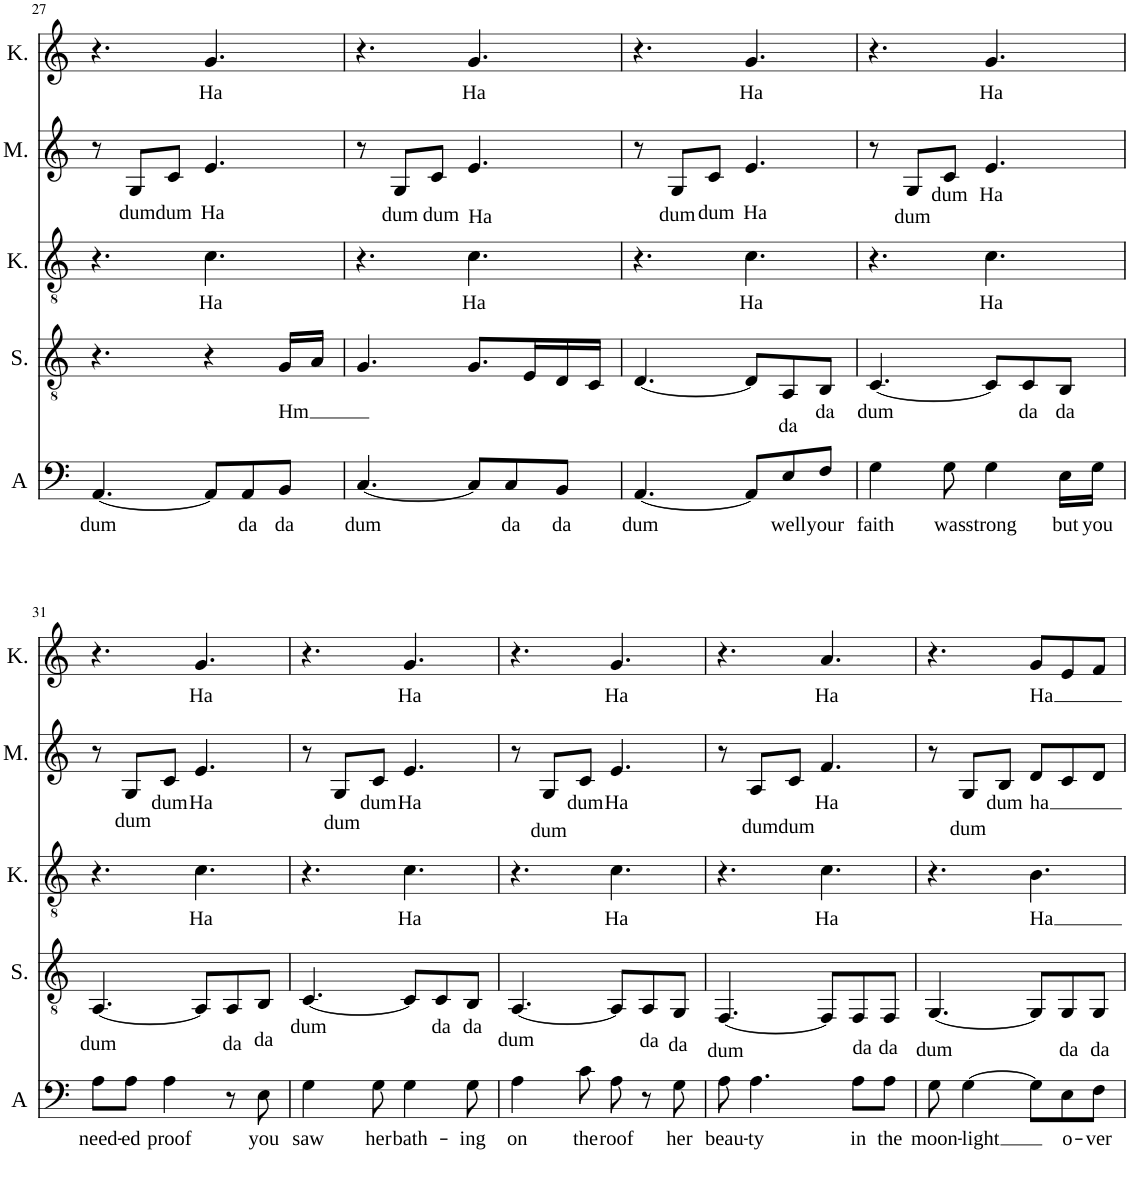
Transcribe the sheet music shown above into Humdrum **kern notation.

**kern	**text	**kern	**text	**kern	**text	**kern	**text	**kern	**text
*part5	*part5	*part4	*part4	*part3	*part3	*part2	*part2	*part1	*part1
*staff5	*staff5	*staff4	*staff4	*staff3	*staff3	*staff2	*staff2	*staff1	*staff1
*I"Avi	*	*I"Scott	*	*I"Kevin	*	*I"Mitch	*	*I"Kirstie	*
*I'A	*	*I'S.	*	*I'K.	*	*I'M.	*	*I'K.	*
!!LO:PB:g=z
*clefF4	*	*clefGv2	*	*clefGv2	*	*clefG2	*	*clefG2	*
*k[]	*	*k[]	*	*k[]	*	*k[]	*	*k[]	*
*M6/8	*	*M6/8	*	*M6/8	*	*M6/8	*	*M6/8	*
=27	=27	=27	=27	=27	=27	=27	=27	=27	=27
!	!LO:LY:b	!	!	!	!	!	!	!	!
[4.AA/	dum	4.r	.	4.r	.	8r	.	4.r	.
!	!	!	!	!	!	!	!LO:LY:b	!	!
.	.	.	.	.	.	8G/L	dum	.	.
!	!	!	!	!	!	!	!LO:LY:b	!	!
.	.	.	.	.	.	8c/J	dum	.	.
!	!	!	!	!	!LO:LY:b	!	!LO:LY:b	!	!LO:LY:b
8AA/L]	.	4r	.	4.c\	Ha	4.e/	Ha	4.g/	Ha
!	!LO:LY:b	!	!	!	!	!	!	!	!
8AA/	da	.	.	.	.	.	.	.	.
!	!LO:LY:b	!	!LO:LY:b	!	!	!	!	!	!
8BB/J	da	16G/LL	Hm	.	.	.	.	.	.
.	.	16A/JJ	.	.	.	.	.	.	.
=28	=28	=28	=28	=28	=28	=28	=28	=28	=28
!	!LO:LY:b	!	!	!	!	!	!	!	!
[4.C/	dum	4.G/	.	4.r	.	8r	.	4.r	.
!	!	!	!	!	!	!	!LO:LY:b	!	!
.	.	.	.	.	.	8G/L	dum	.	.
!	!	!	!	!	!	!	!LO:LY:b	!	!
.	.	.	.	.	.	8c/J	dum	.	.
!	!	!	!	!	!LO:LY:b	!	!LO:LY:b	!	!LO:LY:b
8C/L]	.	8.G/L	.	4.c\	Ha	4.e/	Ha	4.g/	Ha
!	!LO:LY:b	!	!	!	!	!	!	!	!
8C/	da	.	.	.	.	.	.	.	.
.	.	16E/L	.	.	.	.	.	.	.
!	!LO:LY:b	!	!	!	!	!	!	!	!
8BB/J	da	16D/	.	.	.	.	.	.	.
.	.	16C/JJ	.	.	.	.	.	.	.
=29	=29	=29	=29	=29	=29	=29	=29	=29	=29
!	!LO:LY:b	!	!	!	!	!	!	!	!
[4.AA/	dum	[4.D/	.	4.r	.	8r	.	4.r	.
!	!	!	!	!	!	!	!LO:LY:b	!	!
.	.	.	.	.	.	8G/L	dum	.	.
!	!	!	!	!	!	!	!LO:LY:b	!	!
.	.	.	.	.	.	8c/J	dum	.	.
!	!	!	!	!	!LO:LY:b	!	!LO:LY:b	!	!LO:LY:b
8AA/L]	.	8D/L]	.	4.c\	Ha	4.e/	Ha	4.g/	Ha
!	!LO:LY:b	!	!LO:LY:b	!	!	!	!	!	!
8E/	well	8AA/	da	.	.	.	.	.	.
!	!LO:LY:b	!	!LO:LY:b	!	!	!	!	!	!
8F/J	your	8BB/J	da	.	.	.	.	.	.
=30	=30	=30	=30	=30	=30	=30	=30	=30	=30
!	!LO:LY:b	!	!LO:LY:b	!	!	!	!	!	!
4G\	faith	[4.C/	dum	4.r	.	8r	.	4.r	.
!	!	!	!	!	!	!	!LO:LY:b	!	!
.	.	.	.	.	.	8G/L	dum	.	.
!	!LO:LY:b	!	!	!	!	!	!LO:LY:b	!	!
8G\	was	.	.	.	.	8c/J	dum	.	.
!	!LO:LY:b	!	!	!	!LO:LY:b	!	!LO:LY:b	!	!LO:LY:b
4G\	strong	8C/L]	.	4.c\	Ha	4.e/	Ha	4.g/	Ha
!	!	!	!LO:LY:b	!	!	!	!	!	!
.	.	8C/	da	.	.	.	.	.	.
!	!LO:LY:b	!	!LO:LY:b	!	!	!	!	!	!
16E\LL	but	8BB/J	da	.	.	.	.	.	.
!	!LO:LY:b	!	!	!	!	!	!	!	!
16G\JJ	you	.	.	.	.	.	.	.	.
!!LO:LB:g=z
=31	=31	=31	=31	=31	=31	=31	=31	=31	=31
!	!LO:LY:b	!	!LO:LY:b	!	!	!	!	!	!
8A\L	need-	[4.AA/	dum	4.r	.	8r	.	4.r	.
!	!LO:LY:b	!	!	!	!	!	!LO:LY:b	!	!
8A\J	-ed	.	.	.	.	8G/L	dum	.	.
!	!LO:LY:b	!	!	!	!	!	!LO:LY:b	!	!
4A\	proof	.	.	.	.	8c/J	dum	.	.
!	!	!	!	!	!LO:LY:b	!	!LO:LY:b	!	!LO:LY:b
.	.	8AA/L]	.	4.c\	Ha	4.e/	Ha	4.g/	Ha
!	!	!	!LO:LY:b	!	!	!	!	!	!
8r	.	8AA/	da	.	.	.	.	.	.
!	!LO:LY:b	!	!LO:LY:b	!	!	!	!	!	!
8E\	you	8BB/J	da	.	.	.	.	.	.
=32	=32	=32	=32	=32	=32	=32	=32	=32	=32
!	!LO:LY:b	!	!LO:LY:b	!	!	!	!	!	!
4G\	saw	[4.C/	dum	4.r	.	8r	.	4.r	.
!	!	!	!	!	!	!	!LO:LY:b	!	!
.	.	.	.	.	.	8G/L	dum	.	.
!	!LO:LY:b	!	!	!	!	!	!LO:LY:b	!	!
8G\	her	.	.	.	.	8c/J	dum	.	.
!	!LO:LY:b	!	!	!	!LO:LY:b	!	!LO:LY:b	!	!LO:LY:b
4G\	bath-	8C/L]	.	4.c\	Ha	4.e/	Ha	4.g/	Ha
!	!	!	!LO:LY:b	!	!	!	!	!	!
.	.	8C/	da	.	.	.	.	.	.
!	!LO:LY:b	!	!LO:LY:b	!	!	!	!	!	!
8G\	-ing	8BB/J	da	.	.	.	.	.	.
=33	=33	=33	=33	=33	=33	=33	=33	=33	=33
!	!LO:LY:b	!	!LO:LY:b	!	!	!	!	!	!
4A\	on	[4.AA/	dum	4.r	.	8r	.	4.r	.
!	!	!	!	!	!	!	!LO:LY:b	!	!
.	.	.	.	.	.	8G/L	dum	.	.
!	!LO:LY:b	!	!	!	!	!	!LO:LY:b	!	!
8c\	the	.	.	.	.	8c/J	dum	.	.
!	!LO:LY:b	!	!	!	!LO:LY:b	!	!LO:LY:b	!	!LO:LY:b
8A\	roof	8AA/L]	.	4.c\	Ha	4.e/	Ha	4.g/	Ha
!	!	!	!LO:LY:b	!	!	!	!	!	!
8r	.	8AA/	da	.	.	.	.	.	.
!	!LO:LY:b	!	!LO:LY:b	!	!	!	!	!	!
8G\	her	8GG/J	da	.	.	.	.	.	.
=34	=34	=34	=34	=34	=34	=34	=34	=34	=34
!	!LO:LY:b	!	!LO:LY:b	!	!	!	!	!	!
8A\	beau-	[4.FF/	dum	4.r	.	8r	.	4.r	.
!	!LO:LY:b	!	!	!	!	!	!LO:LY:b	!	!
4.A\	-ty	.	.	.	.	8A/L	dum	.	.
!	!	!	!	!	!	!	!LO:LY:b	!	!
.	.	.	.	.	.	8c/J	dum	.	.
!	!	!	!	!	!LO:LY:b	!	!LO:LY:b	!	!LO:LY:b
.	.	8FF/L]	.	4.c\	Ha	4.f/	Ha	4.a/	Ha
!	!LO:LY:b	!	!LO:LY:b	!	!	!	!	!	!
8A\L	in	8FF/	da	.	.	.	.	.	.
!	!LO:LY:b	!	!LO:LY:b	!	!	!	!	!	!
8A\J	the	8FF/J	da	.	.	.	.	.	.
=35	=35	=35	=35	=35	=35	=35	=35	=35	=35
!	!LO:LY:b	!	!LO:LY:b	!	!	!	!	!	!
8G\	moon-	[4.GG/	dum	4.r	.	8r	.	4.r	.
!	!LO:LY:b	!	!	!	!	!	!LO:LY:b	!	!
[4G\	-light	.	.	.	.	8G/L	dum	.	.
!	!	!	!	!	!	!	!LO:LY:b	!	!
.	.	.	.	.	.	8B/J	dum	.	.
!	!	!	!	!	!LO:LY:b	!	!LO:LY:b	!	!LO:LY:b
8G\L]	.	8GG/L]	.	4.B\	Ha	8d/L	ha	8g/L	Ha
!	!LO:LY:b	!	!LO:LY:b	!	!	!	!	!	!
8E\	o-	8GG/	da	.	.	8c/	.	8e/	.
!	!LO:LY:b	!	!LO:LY:b	!	!	!	!	!	!
8F\J	-ver	8GG/J	da	.	.	8d/J	.	8f/J	.
=	=	=	=	=	=	=	=	=	=
*-	*-	*-	*-	*-	*-	*-	*-	*-	*-
